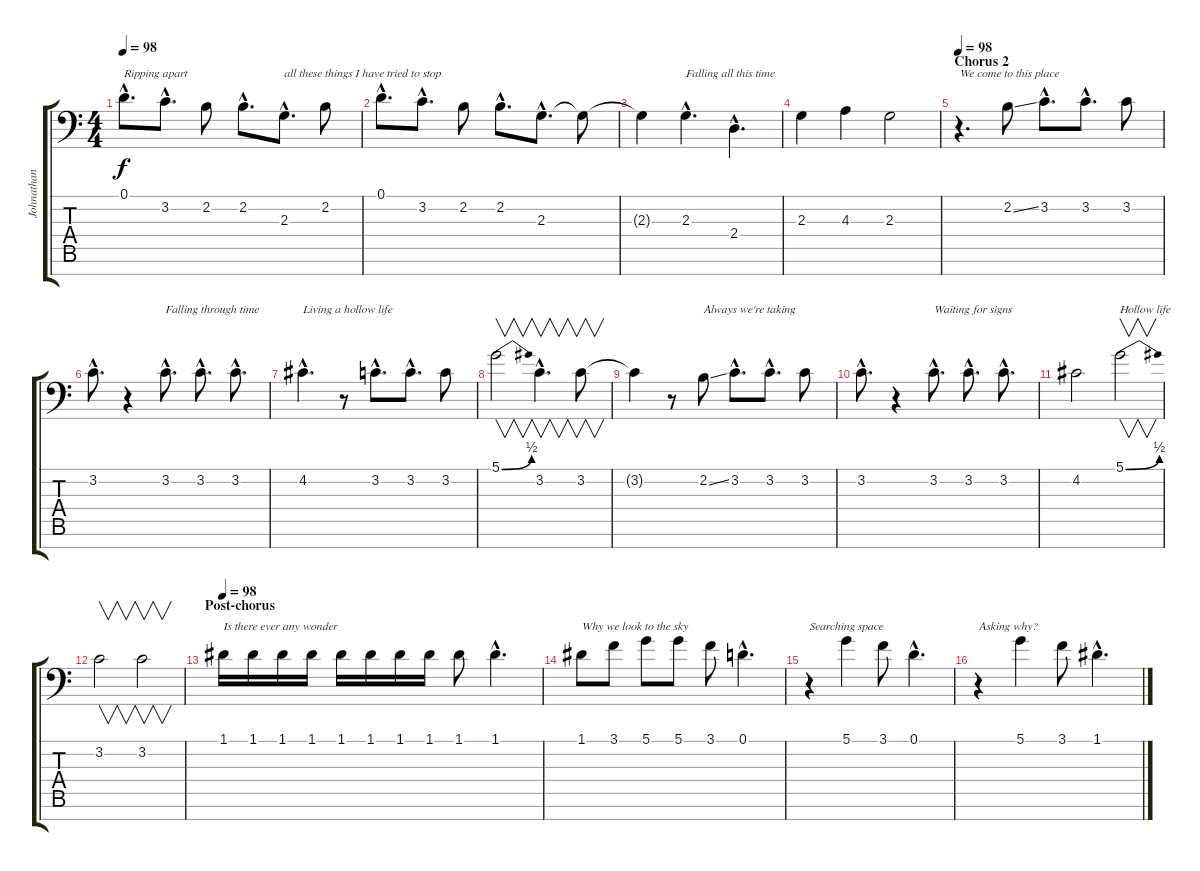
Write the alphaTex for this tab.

\track ("Johnathan Davis - Vocals" "Johnathan ") {instrument stringensemble1}
\staff {score tabs}
\tuning (D4 A3 F3 C3 G2 D2 A1) {hide}
\ts (4 4)
\tempo 98
\clef f4
\ks c
0.1{hac}.8{d txt "Ripping apart" dy f} 3.2{hac}.8{d} 2.2.8 2.2{hac}.8{d} 2.3{hac}.8{d txt "all these things I have tried to stop"} 2.2.8 |
0.1{hac}.8{d} 3.2{hac}.8{d} 2.2.8 2.2{hac}.8{d} 2.3{hac}.8{d} 2.3{t}.8 |
2.3{t}.4 2.3{hac}.4{d txt "Falling all this time "} 2.4{hac}.4{d} |
2.3.4 4.3.4 2.3.2 |
\section ("" "Chorus 2")
\tempo 98
r.4{d txt "We come to this place" volume 16 instrument stringensemble1} 2.2{ss}.8 3.2{hac}.8{d} 3.2{hac}.8{d} 3.2.8 |
3.2{hac}.8{d} r.4 3.2{hac}.8{d txt "Falling through time "} 3.2{hac}.8{d} 3.2{hac}.8{d} |
4.2{hac}.4{d txt "Living a hollow life "} r.8 3.2{hac}.8{d} 3.2{hac}.8{d} 3.2.8 |
5.1{be (bend 0 0 60 2)}.2{v} 3.2{hac}.4{v d} 3.2.8{v} |
3.2{t}.4 r.8 2.2{ss}.8{txt "Always we're taking "} 3.2{hac}.8{d} 3.2{hac}.8{d} 3.2.8 |
3.2{hac}.8{d} r.4 3.2{hac}.8{d txt "Waiting for signs "} 3.2{hac}.8{d} 3.2{hac}.8{d} |
4.2.2 5.1{be (bend 0 0 60 2)}.2{v txt "Hollow life "} |
3.2.2{v} 3.2.2{v} |
\section ("" "Post-chorus")
\tempo 98
1.1.16{txt "Is there ever any wonder " volume 16 instrument distortionguitar} 1.1.16 1.1.16 1.1.16 1.1.16 1.1.16 1.1.16 1.1.16 1.1.8 1.1{hac}.4{d} |
1.1.8{txt "Why we look to the sky "} 3.1.8 5.1.8 5.1.8 3.1.8 0.1{hac}.4{d} |
r.4{txt "Searching space "} 5.1.4 3.1.8 0.1{hac}.4{d} |
r.4{txt "Asking why? "} 5.1.4 3.1.8 1.1{hac}.4{d}
